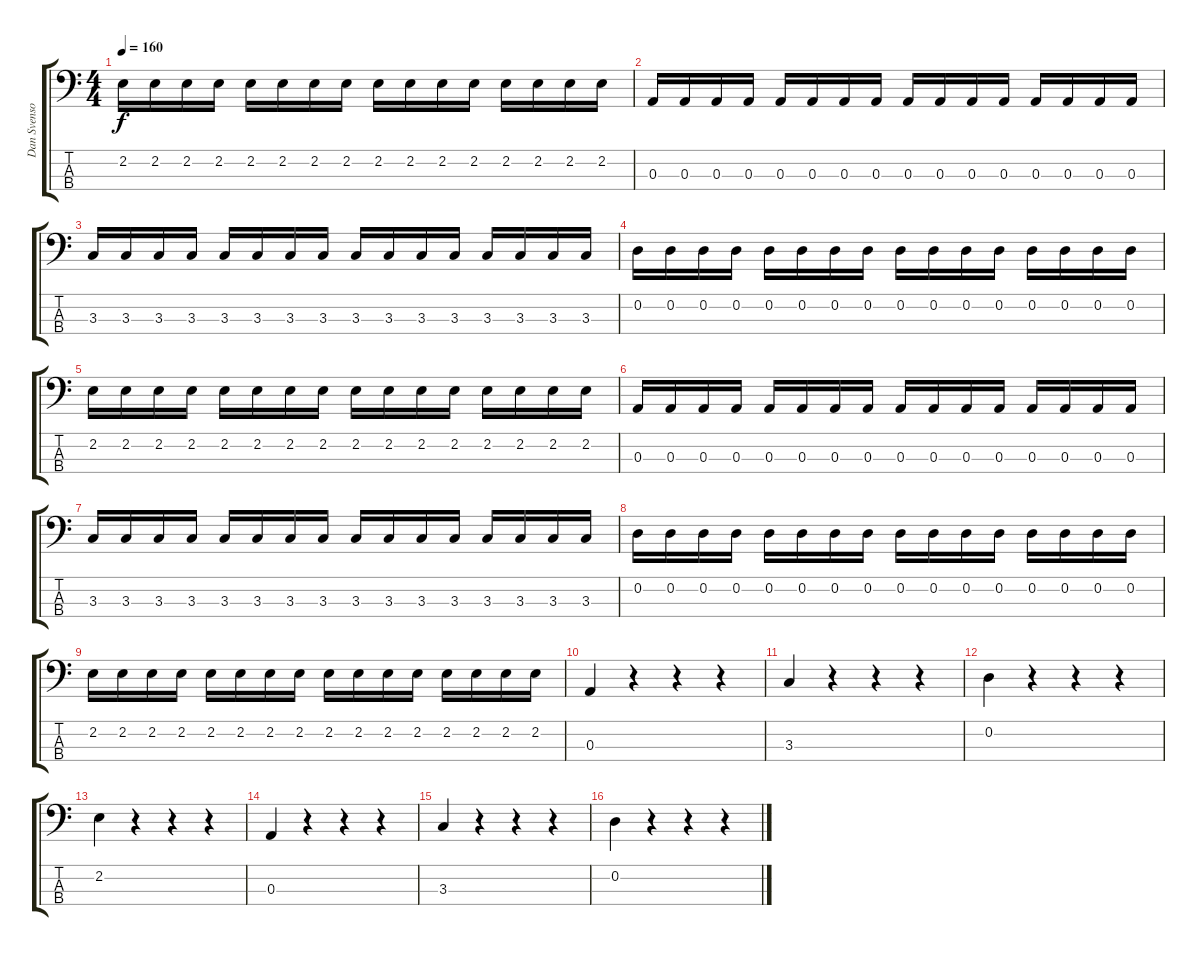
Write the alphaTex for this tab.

\track ("Dan Svenson" "Dan Svenso") {instrument electricbasspick}
\staff {score tabs}
\tuning (G2 D2 A1 E1) {hide}
\ts (4 4)
\tempo 160
\clef f4
\ks c
2.2.16{dy f} 2.2.16 2.2.16 2.2.16 2.2.16 2.2.16 2.2.16 2.2.16 2.2.16 2.2.16 2.2.16 2.2.16 2.2.16 2.2.16 2.2.16 2.2.16 |
0.3.16 0.3.16 0.3.16 0.3.16 0.3.16 0.3.16 0.3.16 0.3.16 0.3.16 0.3.16 0.3.16 0.3.16 0.3.16 0.3.16 0.3.16 0.3.16 |
3.3.16 3.3.16 3.3.16 3.3.16 3.3.16 3.3.16 3.3.16 3.3.16 3.3.16 3.3.16 3.3.16 3.3.16 3.3.16 3.3.16 3.3.16 3.3.16 |
0.2.16 0.2.16 0.2.16 0.2.16 0.2.16 0.2.16 0.2.16 0.2.16 0.2.16 0.2.16 0.2.16 0.2.16 0.2.16 0.2.16 0.2.16 0.2.16 |
2.2.16 2.2.16 2.2.16 2.2.16 2.2.16 2.2.16 2.2.16 2.2.16 2.2.16 2.2.16 2.2.16 2.2.16 2.2.16 2.2.16 2.2.16 2.2.16 |
0.3.16 0.3.16 0.3.16 0.3.16 0.3.16 0.3.16 0.3.16 0.3.16 0.3.16 0.3.16 0.3.16 0.3.16 0.3.16 0.3.16 0.3.16 0.3.16 |
3.3.16 3.3.16 3.3.16 3.3.16 3.3.16 3.3.16 3.3.16 3.3.16 3.3.16 3.3.16 3.3.16 3.3.16 3.3.16 3.3.16 3.3.16 3.3.16 |
0.2.16 0.2.16 0.2.16 0.2.16 0.2.16 0.2.16 0.2.16 0.2.16 0.2.16 0.2.16 0.2.16 0.2.16 0.2.16 0.2.16 0.2.16 0.2.16 |
2.2.16 2.2.16 2.2.16 2.2.16 2.2.16 2.2.16 2.2.16 2.2.16 2.2.16 2.2.16 2.2.16 2.2.16 2.2.16 2.2.16 2.2.16 2.2.16 |
0.3.4 r.4 r.4 r.4 |
3.3.4 r.4 r.4 r.4 |
0.2.4 r.4 r.4 r.4 |
2.2.4 r.4 r.4 r.4 |
0.3.4 r.4 r.4 r.4 |
3.3.4 r.4 r.4 r.4 |
0.2.4 r.4 r.4 r.4
